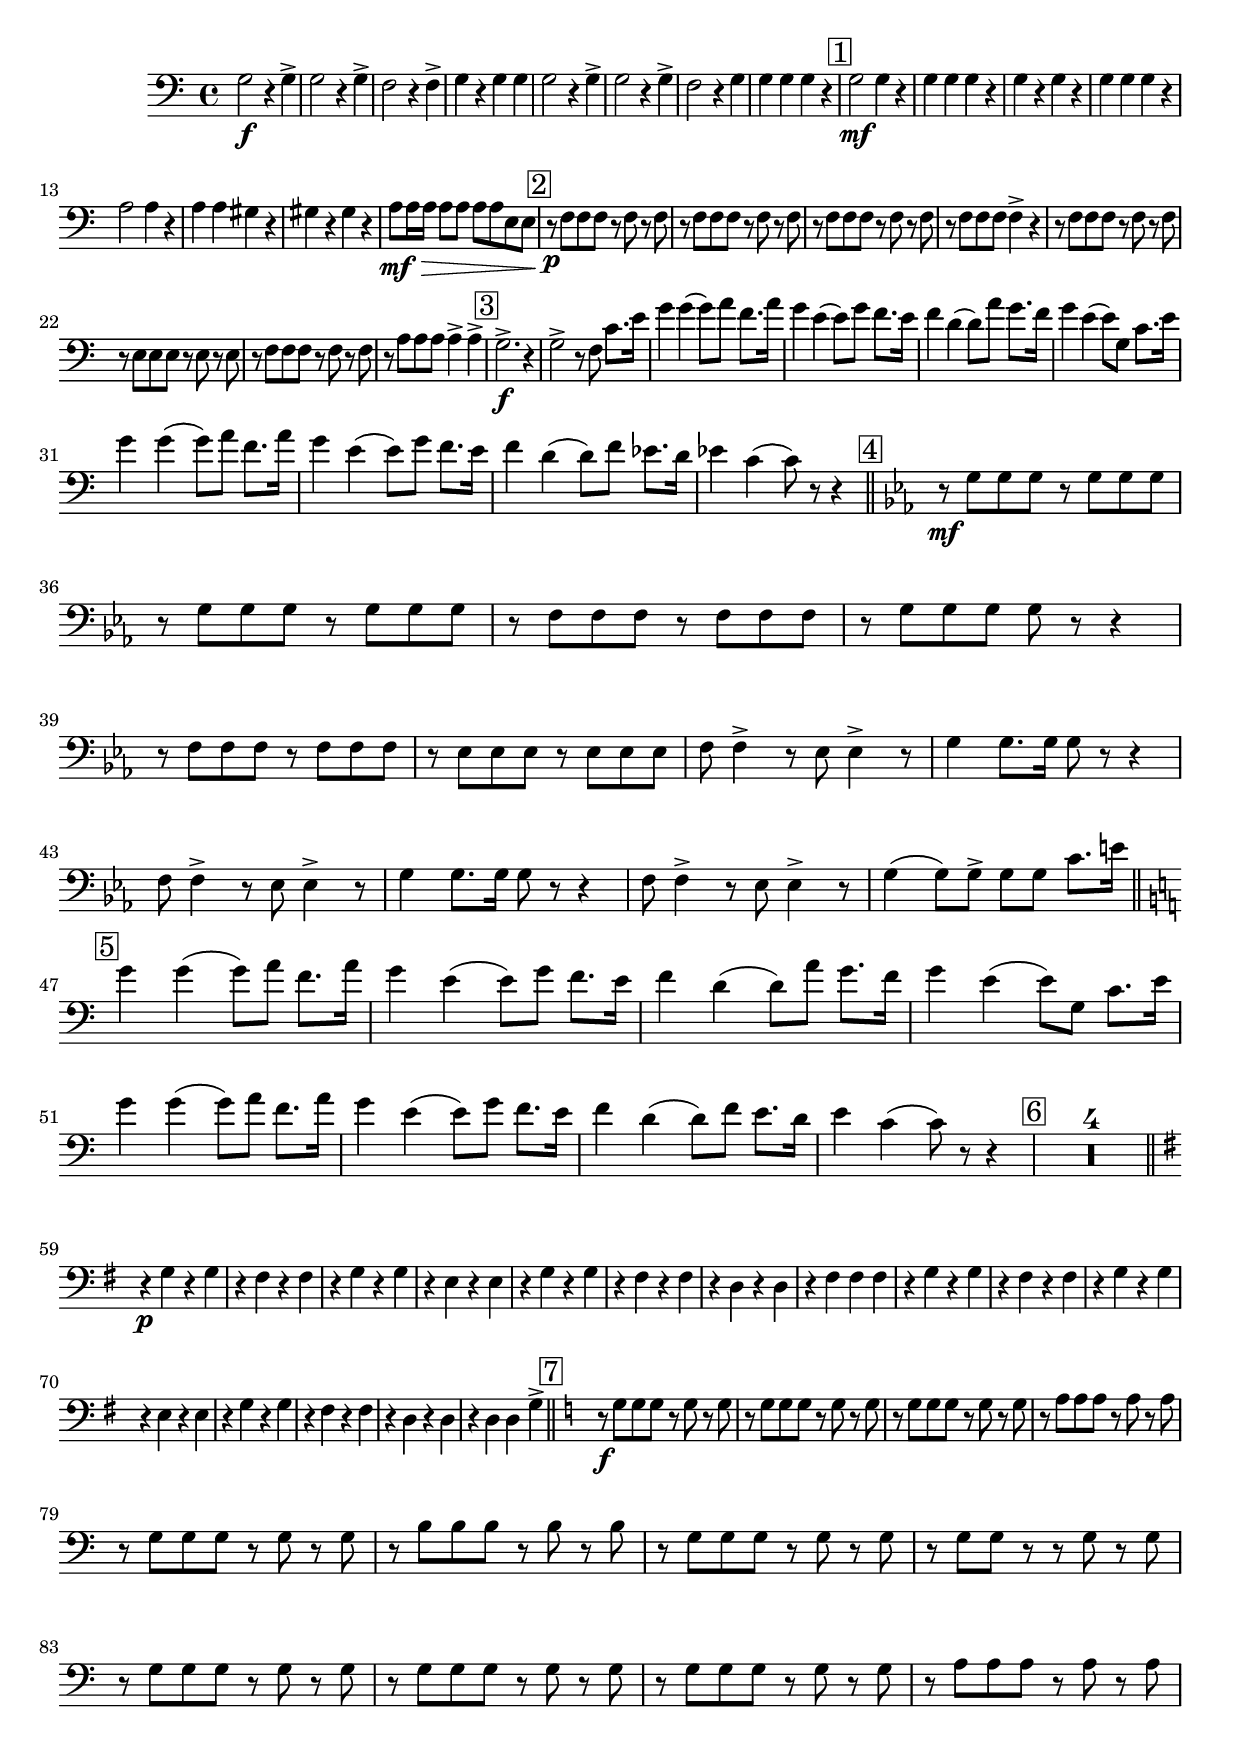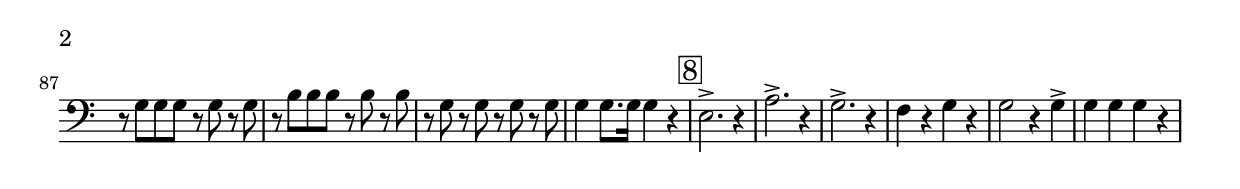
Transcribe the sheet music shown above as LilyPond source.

\version "2.16.1"

\relative c' {
  \set midiInstrument = #"trombone"
  
  \clef "bass"
  \time 4/4
  g2\f r4 g-> | g2 r4 g-> |
  f2 r4 f-> |
  g r g g |
  \repeat unfold 2 {g2 r4 g-> |}
  f2 r4 g | g g g r |
  \mark \markup{\box 1} 
  g2\mf g4 r | g g g r | g r g r | g g g r |
  \break
  a2 a4 r | a a gis r | gis r gis r |
  a8\mf \> a16 a a8 a a a e e \! |
  \mark \markup{\box 2}
  r8\p f f f r f r f | r f f f r f r f | 
  r f f f r f r f | r f f f f4-> r |
  r8 f f f r f r f |
  \break
  r8 e e e r e r e | r f f f r f r f |
  r a a a a4-> a-> |
  \mark\markup{\box 3}
  g2.->\f r4 | 
  g2-> r8 f c'8. e16 | 
  g4 g (g8) a f8. a16 |
  g4 e (e8) g f8. e16 |
  f4 d (d8) a' g8. f16 |
  g4 e (e8) g, c8. e16 |
  \break
  g4 g (g8) a f8. a16 |
  g4 e (e8) g f8. e16 |
  f4 d (d8) f ees8. d16 |
  ees4 c (c8) r r4 |
  \bar "||"\newSpacingSection  \mark\markup{\box 4}
  \key ees \major
  r8\mf g g g r g g g |
  r8 g g g r g g g |
  r8 f f f r f f f |
  r g g g g r r4 |
  \break
  r8 f f f r f f f |
  r ees ees ees r ees ees ees |
  \repeat unfold 2 {
    f8 f4-> r8 ees ees4-> r8 |
    g4 g8. g16 g8 r8 r4 |
  }
  f8 f4-> r8 ees ees4-> r8 |
  g4 (g8) g-> g g c8. e16 |
  \bar "||"\newSpacingSection 
  \key c \major 
  \break
  \mark\markup{\box 5}
  g4 g (g8) a f8. a16 |
  g4 e (e8) g f8. e16 |
  f4 d (d8) a' g8. f16 |
  g4 e (e8) g, c8. e16 |
  g4 g (g8) a f8. a16 |
  g4 e (e8) g f8. e16 |
  f4 d (d8) f e8. d16 |
  e4 c (c8) r8 r4 |
  \mark\markup{\box 6}
  \compressFullBarRests
  R1 * 4 | \bar "||"
  \key g \major
  \break
  r4\p g r g | r fis r fis | r g r g | r e r e |
  r g r g | r fis r fis | r d r d | r fis fis fis |
  r g r g | r fis r fis | r g r g |
  \break
  r e r e | r g r g | r fis r fis | r d r d |
  r d d g-> |
  \bar "||"\newSpacingSection 
  \mark\markup{\box 7}
  \key c \major
  r8\f g g g r g r g |
  r g g g r g r g | 
  r g g g r g r g |
  r a a a r a r a |
  \break
  r g g g r g r g |
  r b b b r b r b |
  r g g g r g r g |
  r g g r r g r g |
  r g g g r g r g |
  r g g g r g r g |
  r g g g r g r g |
  r a a a r a r a |
  \break
  r g g g r g r g |
  r b b b r b r b |
  r g r g r g r g |
  g4 g8. g16 g4 r |
  \mark\markup{\box 8}
  e2.-> r4 | a2.-> r4 | g2.-> r4 | f4 r g r | g2 r4 g-> |
  g4 g g r |
  
}
